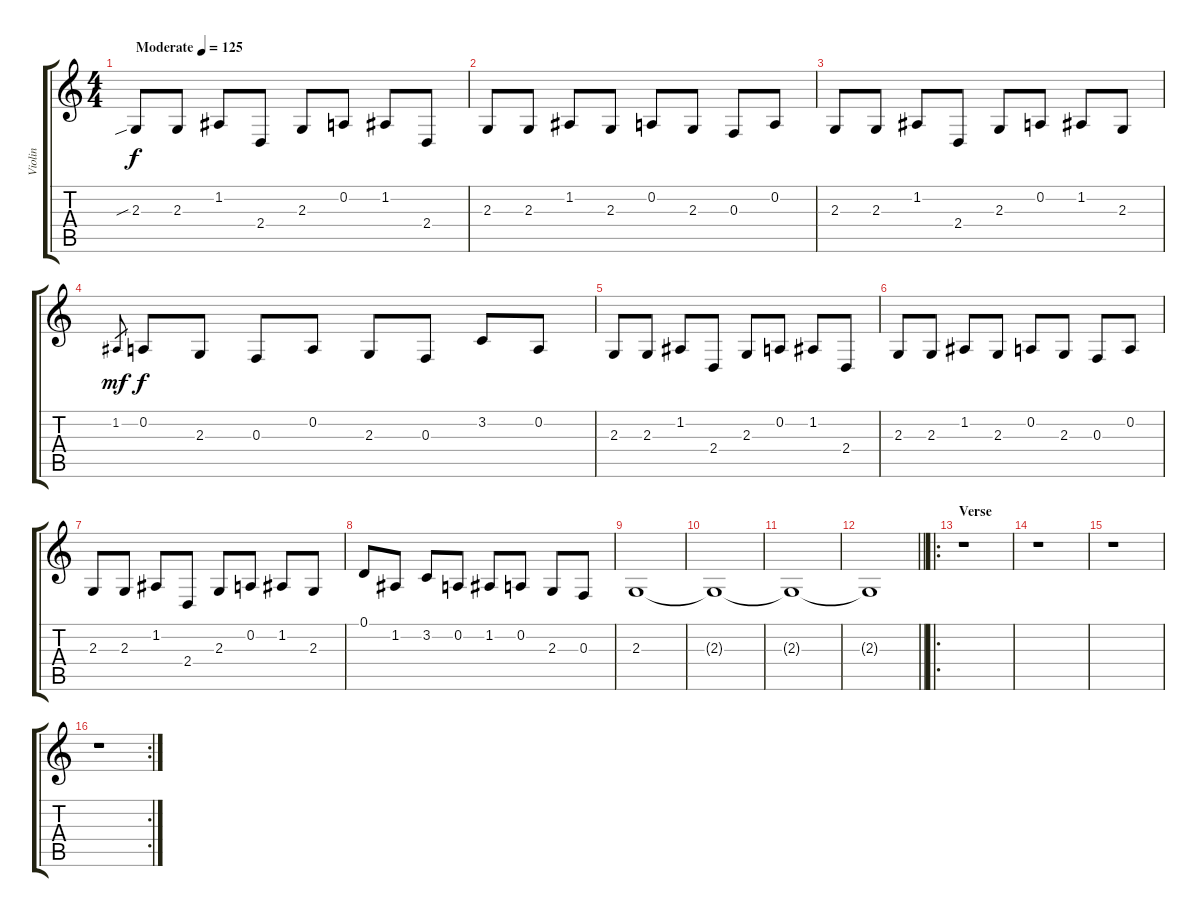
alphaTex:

\track ("Violin" "Violin") {instrument violin}
\staff {score tabs}
\tuning (D4 A3 F3 C3 G2 D2) {hide}
\ts (4 4)
\tempo (125 "Moderate")
\clef g2
\ks c
2.3{sib}.8{dy f instrument violin} 2.3.8 1.2.8 2.4.8 2.3.8 0.2.8 1.2.8 2.4.8 |
2.3.8 2.3.8 1.2.8 2.3.8 0.2.8 2.3.8 0.3.8 0.2.8 |
2.3.8 2.3.8 1.2.8 2.4.8 2.3.8 0.2.8 1.2.8 2.3.8 |
1.2.8{gr dy mf} 0.2.8{dy f} 2.3.8 0.3.8 0.2.8 2.3.8 0.3.8 3.2.8 0.2.8 |
2.3.8 2.3.8 1.2.8 2.4.8 2.3.8 0.2.8 1.2.8 2.4.8 |
2.3.8 2.3.8 1.2.8 2.3.8 0.2.8 2.3.8 0.3.8 0.2.8 |
2.3.8 2.3.8 1.2.8 2.4.8 2.3.8 0.2.8 1.2.8 2.3.8 |
0.1.8 1.2.8 3.2.8 0.2.8 1.2.8 0.2.8 2.3.8 0.3.8 |
2.3.1 |
2.3{t}.1 |
2.3{t}.1 |
\barLineRight lightlight
2.3{t}.1 |
\ro
\section ("" "Verse")
r.1 |
r.1 |
r.1 |
\rc 2
r.1
